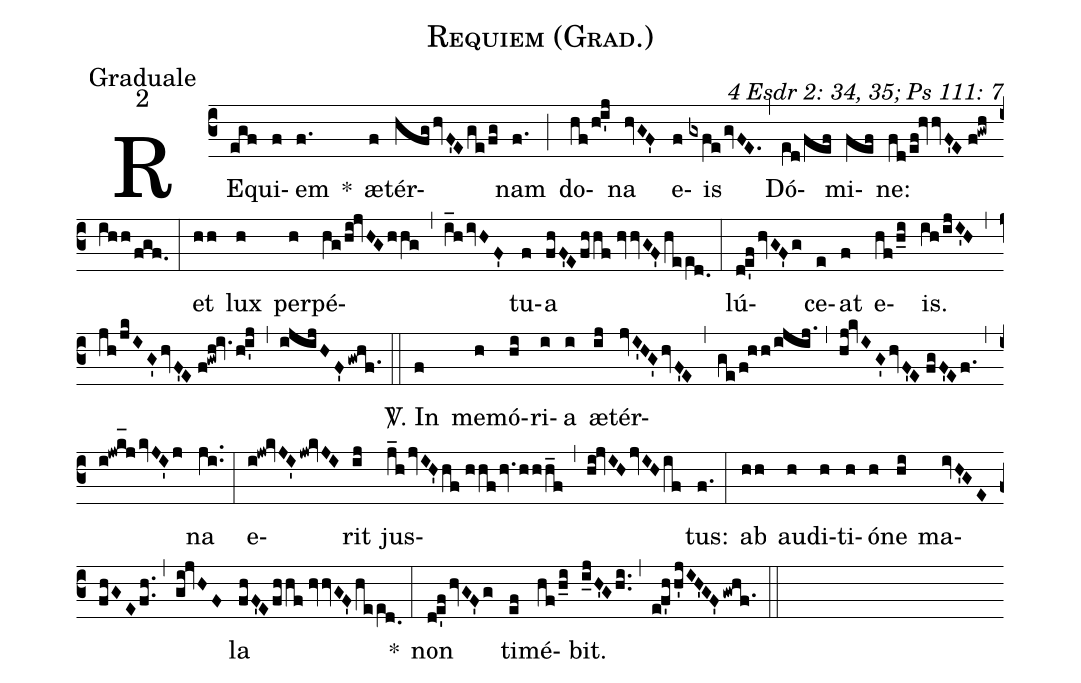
name: Requiem (Grad.);
office-part: Graduale;
mode: 2;
commentary: 4 Esdr 2: 34, 35; Ps 111: 7;
%%
(c3) RE(egf)qui(f)em(f.) *() æ(f)tér(hfghvF'Ege/fg)nam(f.) (;) do(hf/hi'j)na(hvGF') e(f)is(gxfegvFE.) (,) Dó(e[ll:1]d/fef)mi(fef)ne:(fd/ef!hvvF'E//f!gwh/ihh/fgf.) (:)
et(hh) lux(h) per(h)pé(hg/hi!jvHGhhg)(,)(i_hivHF')tu(f)a(fhF'Efhhf//hvvGF'hee[ll:1]d.0) (:)
lú(de'fhvGF'g)ce(e)at(f) e(hf/h_i)is.(ih/ijI'H) (,) (jh/jkIG'hvF'E//f!gwh!iv.hi'j) (,) (ijijHF'gwhf.1) (::)
<sp>V/</sp>. In(f) me(h)mó(hi)ri(i)a(i) æ(ij)tér(jvI'HG'hvF'E)(,)(ge/f!hh/ijij.)(,)(hj!kvIG'hvF'E//fgF'Ef.)(,)(i!jwk_[hl:1]jkvJI'j)na(ji..) (:)
e(i!jw!kvJI'jw!kvJI)rit(ij) jus(j_hjvIH'hf//hhfhv.hhh_f)(,)(hi!jvIHjvIHif)tus:(f.) (:)
ab(hh) au(h)di(h)ti(h)ó(h)ne(hi) ma(ivH'GE//fhGEfh..)(,)(gi!jvHF)la(fhF'Efhhf//hvvGF'/!hee[ll:1]d.0) *(:)
non(de'fhvGF'g) ti(ef)mé(hf/h_i)bit.(i_jH'Ghi..) (,) (ef'hh'jIH'GF'gwhf.1) (::)
